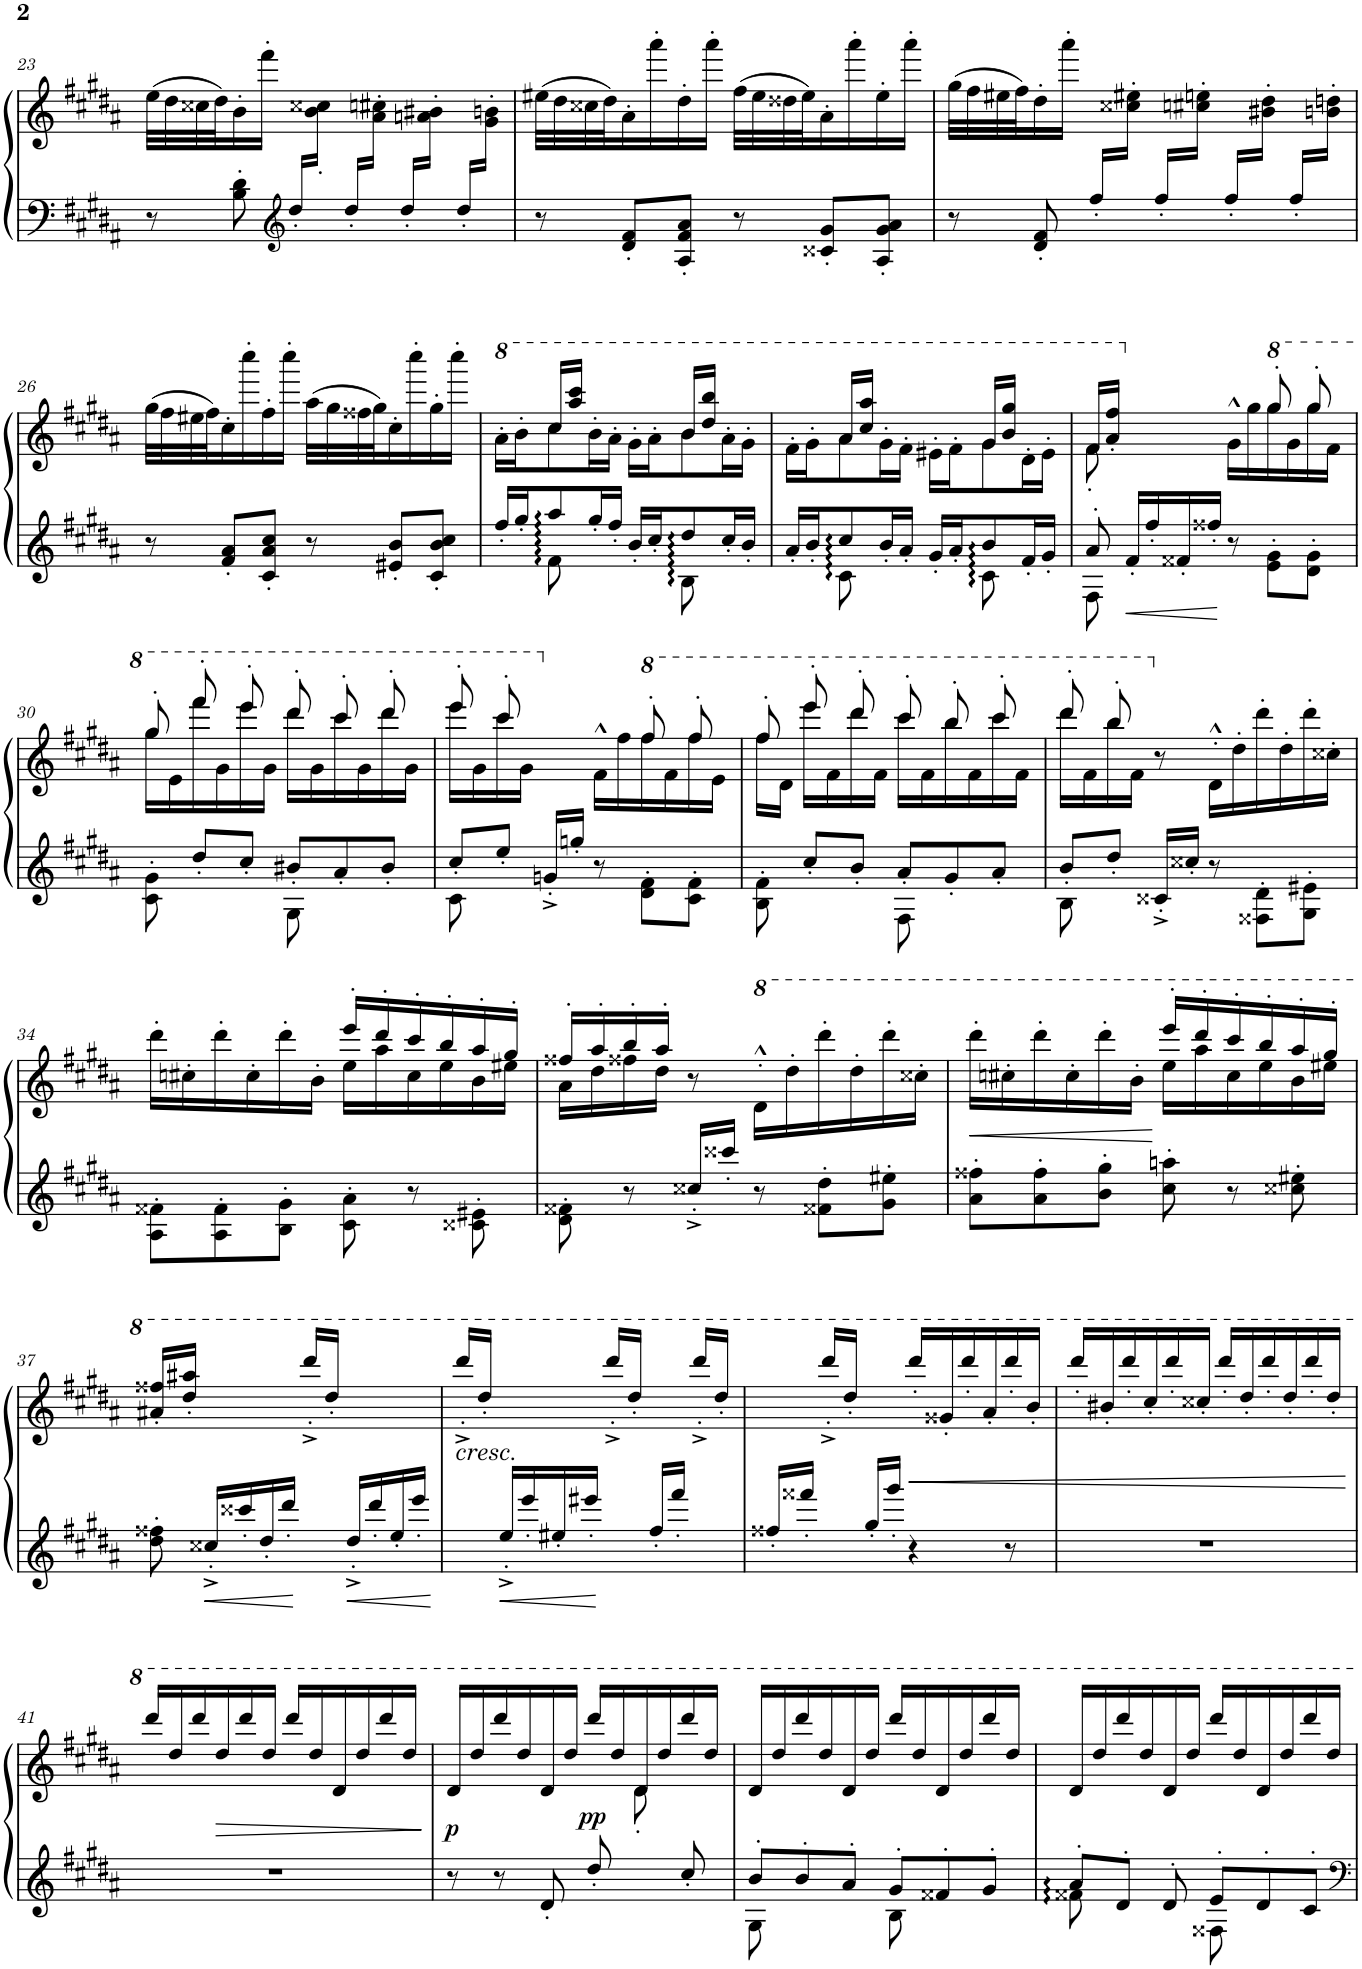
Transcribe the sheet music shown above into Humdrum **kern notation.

**kern	**kern	**dynam
*part1	*part1	*part1
*staff2	*staff1	*staff1/2
*I"Piano	*	*
*I'Pno.	*	*
!!LO:PB:g=z
*clefF4	*clefG2	*
*k[f#c#g#d#a#]	*k[f#c#g#d#a#]	*
*M6/8	*M6/8	*
=23	=23	=23
*^	*	*
4ryy	8r	(32ee\LLL	.
.	.	32dd#\	.
.	.	32cc##X\	.
.	.	32dd#\J)	.
.	8B\' 8d#\'	16b'\	.
.	.	16fff#'\JJ	.
*clefG2	*	*	*
16dd#'/LL	2ryy	16ryy	.
16ryy	.	16b\'< 16cc##X\'<JJ	.
16dd#'/LL	.	16ryy	.
16ryy	.	16a#\' 16cc#X\'JJ	.
16dd#'/LL	.	16ryy	.
16ryy	.	16an\' 16b#X\'JJ	.
16dd#'/LL	.	16ryy	.
16ryy	.	16g#\' 16bn\'JJ	.
*v	*v	*	*
=24	=24	=24
8r	(32ee#X\LLL	.
.	32dd#\	.
.	32cc##X\	.
.	32dd#\J)	.
8d#/' 8f#/'L	16a#'\	.
.	16aaa#'\	.
8A#/' 8f#/' 8a#/'J	16dd#'\	.
.	16aaa#'\JJ	.
8r	(32ff#\LLL	.
.	32ee#\	.
.	32dd##X\	.
.	32ee#\J)	.
8c##X/' 8g#/'L	16a#'\	.
.	16aaa#'\	.
8A#/' 8g#/' 8a#/'J	16ee#'\	.
.	16aaa#'\JJ	.
=25	=25	=25
*^	*	*
4ryy	8r	(32gg#\LLL	.
.	.	32ff#\	.
.	.	32ee#X\	.
.	.	32ff#\J)	.
.	8d#/' 8f#/'	16dd#'\	.
.	.	16aaa#'\JJ	.
16ff#'/LL	2ryy	16ryy	.
16ryy	.	16cc##X\' 16ee#X\'JJ	.
16ff#'/LL	.	16ryy	.
16ryy	.	16cc#X\' 16een\'JJ	.
16ff#'/LL	.	16ryy	.
16ryy	.	16b#X\' 16dd#\'JJ	.
16ff#'/LL	.	16ryy	.
16ryy	.	16bn\' 16ddn\'JJ	.
*v	*v	*	*
!!LO:LB:g=z
=26	=26	=26
8r	(32gg#\LLL	.
.	32ff#\	.
.	32ee#X\	.
.	32ff#\J)	.
8f#/' 8a#/'L	16cc#'\	.
.	16cccc#'\	.
8c#/' 8a#/' 8cc#/'J	16ff#'\	.
.	16cccc#'\JJ	.
8r	(32aa#\LLL	.
.	32gg#\	.
.	32ff##X\	.
.	32gg#\J)	.
8e#X/' 8b/'L	16cc#'\	.
.	16cccc#'\	.
8c#/' 8b/' 8cc#/'J	16gg#'\	.
.	16cccc#'\JJ	.
=27	=27	=27
*^	*	*
*	*^	*	*
*	*	*	*8va	*
*	*	*	*^	*
16ff#'/LL	8ryy	8ryy	8ryy	16aa#'>\LL	.
16gg#'/J	.	.	.	16bb'>\J	.
8aa#/	8f#\	8f#' 8aa#'	16ccc#/LL	8ccc#'\	.
.	.	.	16aaa#/' 16cccc#/'JJ	.	.
16gg#'/L	4ryy	4ryy	8ryy	16bb'>\L	.
16ff#'/JJ	.	.	.	16aa#'>\JJ	.
16b'/LL	.	.	8ryy	16gg#'>\LL	.
16cc#'/J	.	.	.	16aa#'>\J	.
8dd#/	8B\	8B' 8dd#'	16bb/LL	8bb'\	.
.	.	.	16ddd#/' 16bbb/'JJ	.	.
16cc#'/L	8ryy	8ryy	8ryy	16aa#'>\L	.
16b'/JJ	.	.	.	16gg#'>\JJ	.
=28	=28	=28	=28	=28	=28
16a#'/LL	8ryy	8ryy	8ryy	16ff#'>\LL	.
16b'/J	.	.	.	16gg#'>\J	.
8cc#/	8c#\	8c#' 8cc#'	16aa#/LL	8aa#'\	.
.	.	.	16ccc#/' 16aaa#/'JJ	.	.
16b'/L	4ryy	4ryy	8ryy	16gg#'>\L	.
16a#'/JJ	.	.	.	16ff#'>\JJ	.
16g#'/LL	.	.	8ryy	16ee#X'>\LL	.
16a#'/J	.	.	.	16ff#'>\J	.
8b/	8c#\	8c#' 8b'	16gg#/LL	8gg#'\	.
.	.	.	16bb/' 16ggg#/'JJ	.	.
16f#'/L	8ryy	8ryy	8ryy	16dd#'>\L	.
16g#'/JJ	.	.	.	16ee#'>\JJ	.
*	*v	*v	*	*	*
=29	=29	=29	=29	=29
8a#'/	8F#'\	16ff#/LL	8ff#'\	.
.	.	16aa#/'< 16fff#/'<JJ	.	.
*	*	*X8va	*	*
16f#'/LL	2ryy	8ryy	4ryy	.
16ff#'/	.	.	.	.
16f##X'/	.	8ryy	.	.
16ff##X'/JJ	.	.	.	.
8r	.	8ryy	16g#^^\LL	.
.	.	.	16gg#'\	.
*	*	*8va	*	*
8e\' 8g#\'L	.	8ggg#'/	16ggg#^\	.
.	.	.	16gg#'\	.
8d#\' 8g#\'J	8ryy	8ggg#'/	16ggg#^\	.
.	.	.	16ff#'\JJ	.
!!LO:LB:g=z	!!
=30	=30	=30	=30	=30
8c#\'> 8g#\'>	4.ryy	8ggg#'/	16ggg#^\LL	.
.	.	.	16ee'\	.
8dd#'</L	.	8ffff#'/	16ffff#^\	.
.	.	.	16gg#'\	.
8cc#'</J	.	8eeee'/	16eeee^\	.
.	.	.	16gg#'\JJ	.
8b#X'</L	8G#'\	8dddd#'/	16dddd#^\LL	.
.	.	.	16gg#'\	.
8a#'</	4ryy	8cccc#'/	16cccc#^\	.
.	.	.	16gg#'\	.
8b#'</J	.	8dddd#'/	16dddd#^\	.
.	.	.	16gg#'\JJ	.
=31	=31	=31	=31	=31
8cc#'</L	8c#'\	8eeee'/	16eeee^\LL	.
.	.	.	16gg#'\	.
8ee'</J	2ryy	8cccc#'/	16cccc#^\	.
.	.	.	16gg#'\JJ	.
*	*	*X8va	*	*
16gn'^^^/LL	.	8ryy	8ryy	.
16ggn'/JJ	.	.	.	.
8r	.	8ryy	16f#^^\LL	.
.	.	.	16ff#'\	.
*	*	*8va	*	*
8d#\' 8f#\'L	.	8fff#'/	16fff#^\	.
.	.	.	16ff#'\	.
8c#\' 8f#\'J	8ryy	8fff#'/	16fff#^\	.
.	.	.	16ee'\JJ	.
=32	=32	=32	=32	=32
8B\' 8f#\'	4.ryy	8fff#'/	16fff#'^\LL	.
.	.	.	16dd#'\JJ	.
8cc#'</L	.	8eeee'/	16eeee'^\LL	.
.	.	.	16ff#'\	.
8b'</J	.	8dddd#'/	16dddd#'^\	.
.	.	.	16ff#'\JJ	.
8a#'</L	8F#'\	8cccc#'/	16cccc#'^\LL	.
.	.	.	16ff#'\	.
8g#'</	4ryy	8bbb'/	16bbb'^\	.
.	.	.	16ff#'\	.
8a#'</J	.	8cccc#'/	16cccc#'^\	.
.	.	.	16ff#'\JJ	.
=33	=33	=33	=33	=33
8b'</L	8B'\	8dddd#'/	16dddd#'^\LL	.
.	.	.	16ff#'\	.
8dd#'/J	2ryy	8bbb'/	16bbb'^\	.
.	.	.	16ff#'\JJ	.
*	*	*X8va	*	*
16c##X'^^^/LL	.	8r	2ryy	.
16cc##X'/JJ	.	.	.	.
8r	.	16d#'^^\LL	.	.
.	.	16dd#'\	.	.
8F##X\' 8d#\'L	.	16ddd#'\	.	.
.	.	16dd#'\	.	.
8G#\' 8e#X\'J	8ryy	16ddd#'\	.	.
.	.	16cc##X'\JJ	.	.
*v	*v	*	*	*
!!LO:LB:g=z	!!
=34	=34	=34	=34
8A#\' 8f##X\'L	16ddd#'\LL	4.ryy	.
.	16cc#X'\	.	.
8A#\' 8f##\'	16ddd#'\	.	.
.	16cc#'\	.	.
8B\' 8g#\'J	16ddd#'\	.	.
.	16b'\JJ	.	.
8c#\' 8a#\'	16eee'/LL	16ee'\LL	.
.	16ddd#'/	16aa#'\	.
8r	16ccc#'/	16cc#'\	.
.	16bb'/	16ee'\	.
8c##X\' 8e#X\'	16aa#'/	16b'\	.
.	16gg#'/JJ	16ee#X'\JJ	.
=35	=35	=35	=35
8d#\' 8f##X\'	16ff##X'/LL	16a#'\LL	.
.	16aa#'/	16dd#'\	.
8r	16bb'/	16ff##X'\	.
.	16aa#'/JJ	16dd#'\JJ	.
16cc##X'^^^/LL	8r	2ryy	.
16ccc##X'/JJ	.	.	.
8r	16dd#'^^\LL	.	.
.	16ddd#'\	.	.
8f##X\' 8dd#\'L	16dddd#'\	.	.
.	16ddd#'\	.	.
8g#\' 8ee#X\'J	16dddd#'\	.	.
.	16ccc##X'\JJ	.	.
=36	=36	=36	=36
!	!	!	!LO:HP:b
8a#\' 8ff##X\'L	16dddd#'\LL	4.ryy	<
.	16ccc#X'\	.	.
8a#\' 8ff##\'	16dddd#'\	.	.
.	16ccc#'\	.	.
8b\' 8gg#\'J	16dddd#'\	.	.
.	16bb'\JJ	.	.
8cc#\' 8aan\'	16eeee'/LL	16eee'\LL	[
.	16dddd#'/	16aaa#'\	.
8r	16cccc#'/	16ccc#'\	.
.	16bbb'/	16eee'\	.
8cc##X\' 8ee#X\'	16aaa#'/	16bb'\	.
.	16ggg#'/JJ	16eee#X'\JJ	.
*	*v	*v	*
!!LO:LB:g=z
=37	=37	=37
8dd#\' 8ff##X\'	16aa#X/' 16fff##X/'LL	.
.	16ddd#/' 16aaa#X/'JJ	.
16cc##X'^^^/LL	8ryy	.
16ccc##X'/	.	.
16dd#'/	8ryy	.
16ddd#'/JJ	.	.
8ryy	16dddd#'^^^/LL	.
.	16ddd#'/JJ	.
16dd#'^^^/LL	8ryy	.
16ddd#'/	.	.
16ee'/	8ryy	.
16eee'/JJ	.	.
=38	=38	=38
!	!LO:TX:b:i:t=cresc.	!
8ryy	16dddd#'^^^/LL	.
.	16ddd#'/JJ	.
16ee'^^^/LL	8ryy	.
16eee'/	.	.
16ee#X'/	8ryy	.
16eee#X'/JJ	.	.
8ryy	16dddd#'^^^/LL	.
.	16ddd#'/JJ	.
16ff#'/LL	8ryy	.
16fff#'/JJ	.	.
8ryy	16dddd#'^^^/LL	.
.	16ddd#'/JJ	.
=39	=39	=39
16ff##X'/LL	8ryy	.
16fff##X'/JJ	.	.
8ryy	16dddd#'^^^/LL	.
.	16ddd#'/JJ	.
16gg#'/LL	8ryy	.
16ggg#'/JJ	.	.
!	!	!LO:HP:b
4r	16dddd#'/LL	<
.	16gg##X'/	.
.	16dddd#'/	.
.	16aa#'/	.
8r	16dddd#'/	.
.	16bb'/JJ	.
=40	=40	=40
2.r	16dddd#'/LL	.
.	16bb#X'/	.
.	16dddd#'/	.
.	16ccc#'/	.
.	16dddd#'/	.
.	16ccc##X'/JJ	.
.	16dddd#'/LL	.
.	16ddd#'/	.
.	16dddd#'/	.
.	16ddd#'/	.
.	16dddd#'/	.
.	16ddd#'/JJ	.
.	.	[
!!LO:LB:g=z
=41	=41	=41
2.r	16dddd#'/LL	.
.	16ddd#'/	.
.	16dddd#'/	.
!	!	!LO:HP:b
.	16ddd#'/	>
.	16dddd#'/	.
.	16ddd#'/JJ	.
.	16dddd#'/LL	.
.	16ddd#'/	.
.	16dd#'/	.
.	16ddd#'/	.
.	16dddd#'/	.
.	16ddd#'/JJ	.
.	.	]
=42	=42	=42
*	*^	*
!	!	!	!LO:DY:b
8r	16dd#'/LL	2ryy	p
.	16ddd#'/	.	.
8r	16dddd#'/	.	.
.	16ddd#'/	.	.
8d#'/	16dd#'/	.	.
.	16ddd#'/JJ	.	.
!	!	!	!LO:DY:b
8dd#'/	16dddd#'/LL	.	pp
.	16ddd#'/	.	.
8ryy	16dd#/	8dd#'^^\	.
.	16ddd#'/	.	.
8cc#'/	16dddd#'/	8ryy	.
.	16ddd#'/JJ	.	.
*	*v	*v	*
=43	=43	=43
*^	*	*
8b'>/L	8G#'\	16dd#'/LL	.
.	.	16ddd#'/	.
8b'>/	4ryy	16dddd#'/	.
.	.	16ddd#'/	.
8a#'>/J	.	16dd#'/	.
.	.	16ddd#'/JJ	.
8g#'>/L	8B'\	16dddd#'/LL	.
.	.	16ddd#'/	.
8f##X'>/	4ryy	16dd#'/	.
.	.	16ddd#'/	.
8g#'>/J	.	16dddd#'/	.
.	.	16ddd#'/JJ	.
=44	=44	=44	=44
*	*^	*	*
8a#'/L	8f##X'\	8f##X' 8a#'	16dd#'/LL	.
.	.	.	16ddd#'/	.
8d#'>/J	4ryy	2ryy	16dddd#'/	.
.	.	.	16ddd#'/	.
8d#'>/	.	.	16dd#'/	.
.	.	.	16ddd#'/JJ	.
8e'/L	8F##X'\	.	16dddd#'/LL	.
.	.	.	16ddd#'/	.
8d#'>/	4ryy	.	16dd#'/	.
.	.	.	16ddd#'/	.
8c#'>/J	.	8ryy	16dddd#'/	.
.	.	.	16ddd#'/JJ	.
*v	*v	*v	*	*
=	=	=
*-	*-	*-
